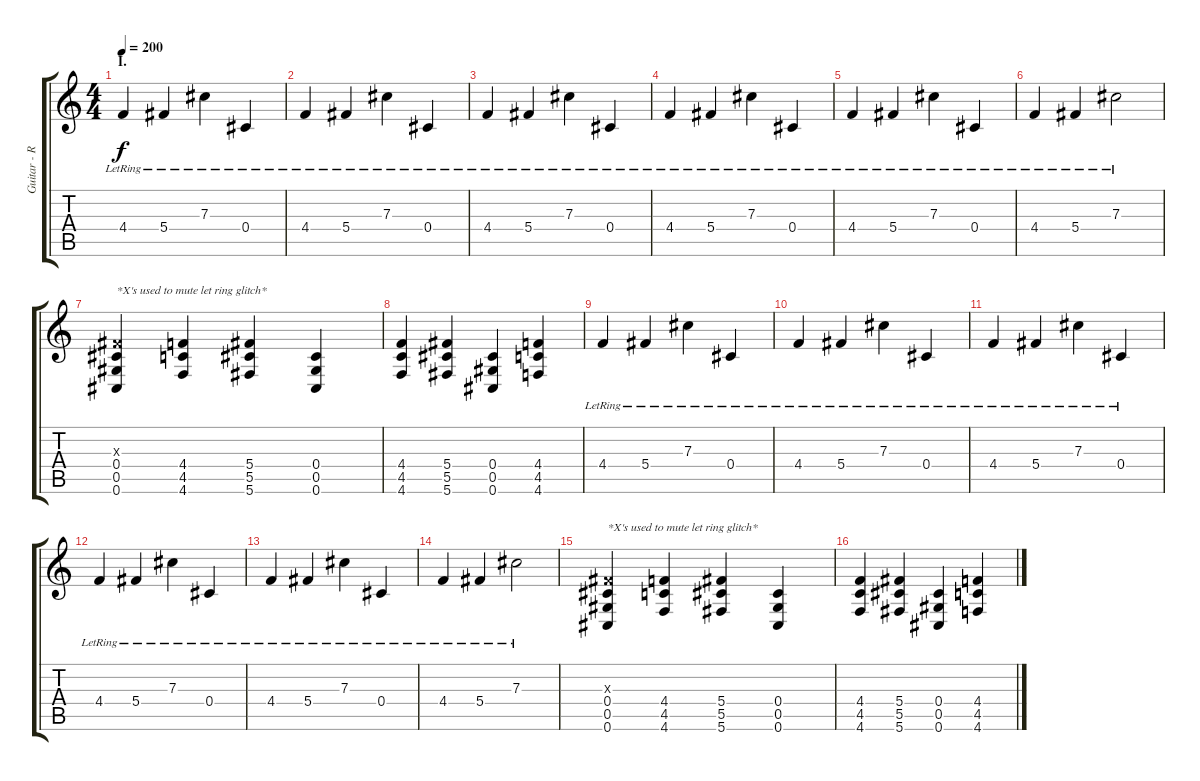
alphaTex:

\track ("Guitar - Right" "Guitar - R") {instrument distortionguitar}
\staff {score tabs}
\tuning (Eb4 Bb3 Gb3 Db3 Ab2 Db2) {hide}
\ts (4 4)
\section ("" "I.")
\tempo 200
\clef g2
\ks c
4.4{lr}.4{dy f} 5.4{lr}.4 7.3{lr}.4 0.4{lr}.4 |
4.4{lr}.4 5.4{lr}.4 7.3{lr}.4 0.4{lr}.4 |
4.4{lr}.4 5.4{lr}.4 7.3{lr}.4 0.4{lr}.4 |
4.4{lr}.4 5.4{lr}.4 7.3{lr}.4 0.4{lr}.4 |
4.4{lr}.4 5.4{lr}.4 7.3{lr}.4 0.4{lr}.4 |
4.4{lr}.4 5.4{lr}.4 7.3{lr}.2 |
(0.3{x} 0.4 0.5 0.6).4{txt "*X's used to mute let ring glitch*"} (4.4 4.5 4.6).4 (5.4 5.5 5.6).4 (0.4 0.5 0.6).4 |
(4.4 4.5 4.6).4 (5.4 5.5 5.6).4 (0.4 0.5 0.6).4 (4.4 4.5 4.6).4 |
4.4{lr}.4 5.4{lr}.4 7.3{lr}.4 0.4{lr}.4 |
4.4{lr}.4 5.4{lr}.4 7.3{lr}.4 0.4{lr}.4 |
4.4{lr}.4 5.4{lr}.4 7.3{lr}.4 0.4{lr}.4 |
4.4{lr}.4 5.4{lr}.4 7.3{lr}.4 0.4{lr}.4 |
4.4{lr}.4 5.4{lr}.4 7.3{lr}.4 0.4{lr}.4 |
4.4{lr}.4 5.4{lr}.4 7.3{lr}.2 |
(0.3{x} 0.4 0.5 0.6).4{txt "*X's used to mute let ring glitch*"} (4.4 4.5 4.6).4 (5.4 5.5 5.6).4 (0.4 0.5 0.6).4 |
(4.4 4.5 4.6).4 (5.4 5.5 5.6).4 (0.4 0.5 0.6).4 (4.4 4.5 4.6).4
